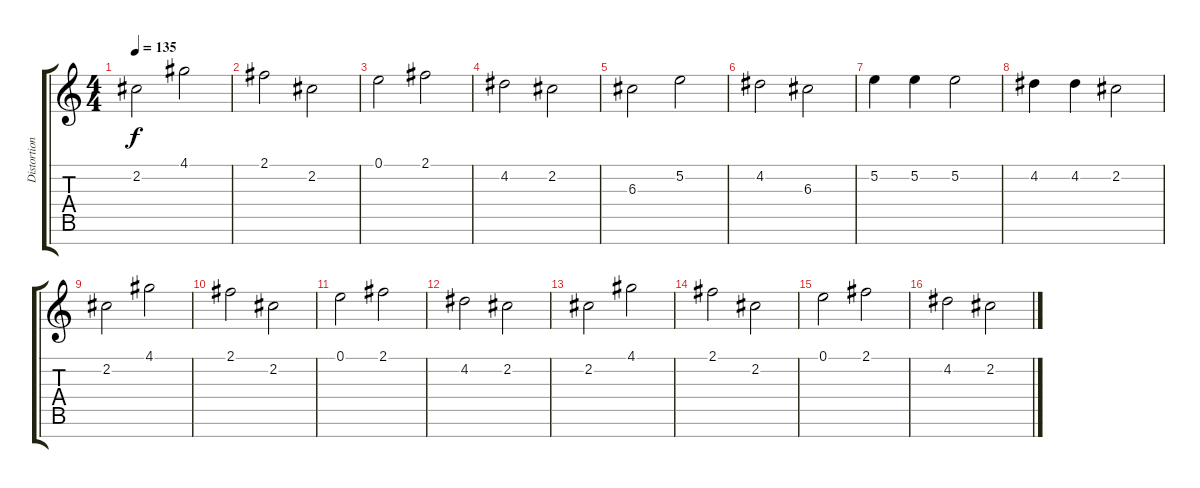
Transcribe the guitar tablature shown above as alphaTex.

\track ("Distortion Guitar 1" "Distortion") {instrument distortionguitar}
\staff {score tabs}
\tuning (E4 B3 G3 D3 A2 E2 B1) {hide}
\ts (4 4)
\tempo 135
\clef g2
\ks c
2.2.2{dy f} 4.1.2 |
2.1.2 2.2.2 |
0.1.2 2.1.2 |
4.2.2 2.2.2 |
6.3.2 5.2.2 |
4.2.2 6.3.2 |
5.2.4 5.2.4 5.2.2 |
4.2.4 4.2.4 2.2.2 |
2.2.2 4.1.2 |
2.1.2 2.2.2 |
0.1.2 2.1.2 |
4.2.2 2.2.2 |
2.2.2 4.1.2 |
2.1.2 2.2.2 |
0.1.2 2.1.2 |
4.2.2 2.2.2
